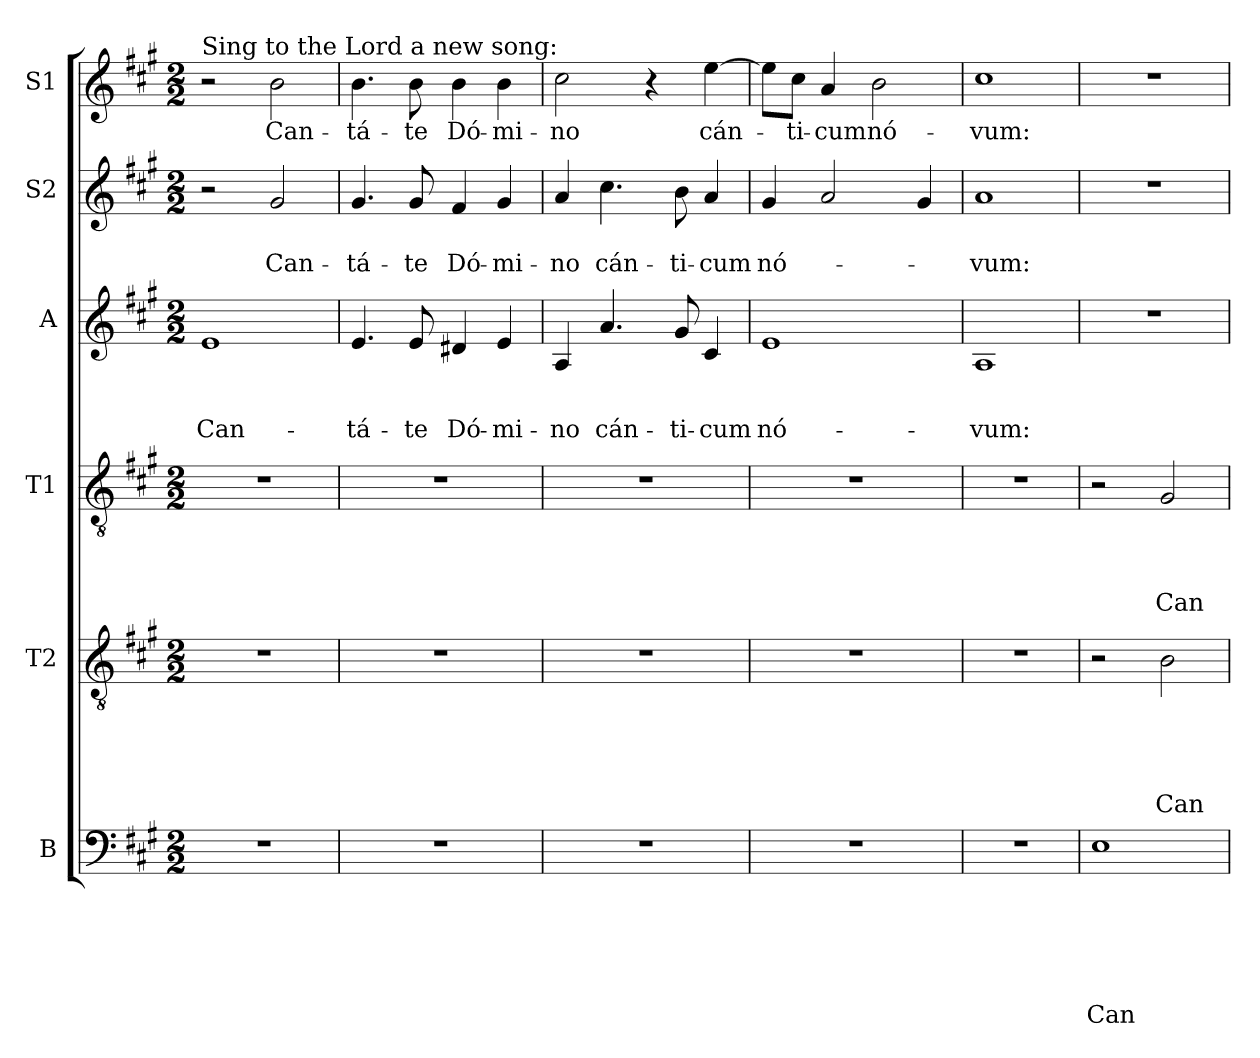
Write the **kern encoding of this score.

**kern	**text	**text	**text	**text	**text	**text	**kern	**text	**text	**text	**text	**text	**kern	**text	**text	**text	**text	**kern	**text	**text	**text	**kern	**text	**text	**kern	**text
*part6	*part6	*part6	*part6	*part6	*part6	*part6	*part5	*part5	*part5	*part5	*part5	*part5	*part4	*part4	*part4	*part4	*part4	*part3	*part3	*part3	*part3	*part2	*part2	*part2	*part1	*part1
*staff6	*staff6	*staff6	*staff6	*staff6	*staff6	*staff6	*staff5	*staff5	*staff5	*staff5	*staff5	*staff5	*staff4	*staff4	*staff4	*staff4	*staff4	*staff3	*staff3	*staff3	*staff3	*staff2	*staff2	*staff2	*staff1	*staff1
*I"B	*	*	*	*	*	*	*I"T2	*	*	*	*	*	*I"T1	*	*	*	*	*I"A	*	*	*	*I"S2	*	*	*I"S1	*
*clefF4	*	*	*	*	*	*	*clefGv2	*	*	*	*	*	*clefGv2	*	*	*	*	*clefG2	*	*	*	*clefG2	*	*	*clefG2	*
*k[f#c#g#]	*	*	*	*	*	*	*k[f#c#g#]	*	*	*	*	*	*k[f#c#g#]	*	*	*	*	*k[f#c#g#]	*	*	*	*k[f#c#g#]	*	*	*k[f#c#g#]	*
*A:	*	*	*	*	*	*	*A:	*	*	*	*	*	*A:	*	*	*	*	*A:	*	*	*	*A:	*	*	*A:	*
*M2/2	*	*	*	*	*	*	*M2/2	*	*	*	*	*	*M2/2	*	*	*	*	*M2/2	*	*	*	*M2/2	*	*	*M2/2	*
=1	=1	=1	=1	=1	=1	=1	=1	=1	=1	=1	=1	=1	=1	=1	=1	=1	=1	=1	=1	=1	=1	=1	=1	=1	=1	=1
!	!	!	!	!	!	!	!	!	!	!	!	!	!	!	!	!	!	!	!	!	!	!	!	!	!LO:TX:a:t=Sing to the Lord a new song&colon;	!
!	!	!	!	!	!	!	!	!	!	!	!	!	!	!	!	!	!	!	!	!	!LO:LY:b	!	!	!	!	!
1r	.	.	.	.	.	.	1r	.	.	.	.	.	1r	.	.	.	.	1e	.	.	Can-	2r	.	.	2r	.
!	!	!	!	!	!	!	!	!	!	!	!	!	!	!	!	!	!	!	!	!	!	!	!	!LO:LY:b	!	!LO:LY:b
.	.	.	.	.	.	.	.	.	.	.	.	.	.	.	.	.	.	.	.	.	.	2g#/	.	Can-	2b\	Can-
=2	=2	=2	=2	=2	=2	=2	=2	=2	=2	=2	=2	=2	=2	=2	=2	=2	=2	=2	=2	=2	=2	=2	=2	=2	=2	=2
!	!	!	!	!	!	!	!	!	!	!	!	!	!	!	!	!	!	!	!	!	!LO:LY:b	!	!	!LO:LY:b	!	!LO:LY:b
1r	.	.	.	.	.	.	1r	.	.	.	.	.	1r	.	.	.	.	4.e/	.	.	-tá-	4.g#/	.	-tá-	4.b\	-tá-
!	!	!	!	!	!	!	!	!	!	!	!	!	!	!	!	!	!	!	!	!	!LO:LY:b	!	!	!LO:LY:b	!	!LO:LY:b
.	.	.	.	.	.	.	.	.	.	.	.	.	.	.	.	.	.	8e/	.	.	-te	8g#/	.	-te	8b\	-te
!	!	!	!	!	!	!	!	!	!	!	!	!	!	!	!	!	!	!	!	!	!LO:LY:b	!	!	!LO:LY:b	!	!LO:LY:b
.	.	.	.	.	.	.	.	.	.	.	.	.	.	.	.	.	.	4d#X/	.	.	Dó-	4f#/	.	Dó-	4b\	Dó-
!	!	!	!	!	!	!	!	!	!	!	!	!	!	!	!	!	!	!	!	!	!LO:LY:b	!	!	!LO:LY:b	!	!LO:LY:b
.	.	.	.	.	.	.	.	.	.	.	.	.	.	.	.	.	.	4e/	.	.	-mi-	4g#/	.	-mi-	4b\	-mi-
=3	=3	=3	=3	=3	=3	=3	=3	=3	=3	=3	=3	=3	=3	=3	=3	=3	=3	=3	=3	=3	=3	=3	=3	=3	=3	=3
!	!	!	!	!	!	!	!	!	!	!	!	!	!	!	!	!	!	!	!	!	!LO:LY:b	!	!	!LO:LY:b	!	!LO:LY:b
1r	.	.	.	.	.	.	1r	.	.	.	.	.	1r	.	.	.	.	4A/	.	.	-no	4a/	.	-no	2cc#\	-no
!	!	!	!	!	!	!	!	!	!	!	!	!	!	!	!	!	!	!	!	!	!LO:LY:b	!	!	!LO:LY:b	!	!
.	.	.	.	.	.	.	.	.	.	.	.	.	.	.	.	.	.	4.a/	.	.	cán-	4.cc#\	.	cán-	.	.
.	.	.	.	.	.	.	.	.	.	.	.	.	.	.	.	.	.	.	.	.	.	.	.	.	4r	.
!	!	!	!	!	!	!	!	!	!	!	!	!	!	!	!	!	!	!	!	!	!LO:LY:b	!	!	!LO:LY:b	!	!
.	.	.	.	.	.	.	.	.	.	.	.	.	.	.	.	.	.	8g#/	.	.	-ti-	8b\	.	-ti-	.	.
!	!	!	!	!	!	!	!	!	!	!	!	!	!	!	!	!	!	!	!	!	!LO:LY:b	!	!	!LO:LY:b	!	!LO:LY:b
.	.	.	.	.	.	.	.	.	.	.	.	.	.	.	.	.	.	4c#/	.	.	-cum	4a/	.	-cum	[4ee\	cán-
=4	=4	=4	=4	=4	=4	=4	=4	=4	=4	=4	=4	=4	=4	=4	=4	=4	=4	=4	=4	=4	=4	=4	=4	=4	=4	=4
!	!	!	!	!	!	!	!	!	!	!	!	!	!	!	!	!	!	!	!	!	!LO:LY:b	!	!	!LO:LY:b	!	!
1r	.	.	.	.	.	.	1r	.	.	.	.	.	1r	.	.	.	.	1e	.	.	nó-	4g#/	.	nó-	8ee\L]	.
!	!	!	!	!	!	!	!	!	!	!	!	!	!	!	!	!	!	!	!	!	!	!	!	!	!	!LO:LY:b
.	.	.	.	.	.	.	.	.	.	.	.	.	.	.	.	.	.	.	.	.	.	.	.	.	8cc#\J	-ti-
!	!	!	!	!	!	!	!	!	!	!	!	!	!	!	!	!	!	!	!	!	!	!	!	!	!	!LO:LY:b
.	.	.	.	.	.	.	.	.	.	.	.	.	.	.	.	.	.	.	.	.	.	2a/	.	.	4a/	-cum
!	!	!	!	!	!	!	!	!	!	!	!	!	!	!	!	!	!	!	!	!	!	!	!	!	!	!LO:LY:b
.	.	.	.	.	.	.	.	.	.	.	.	.	.	.	.	.	.	.	.	.	.	.	.	.	2b\	nó-
.	.	.	.	.	.	.	.	.	.	.	.	.	.	.	.	.	.	.	.	.	.	4g#/	.	.	.	.
=5	=5	=5	=5	=5	=5	=5	=5	=5	=5	=5	=5	=5	=5	=5	=5	=5	=5	=5	=5	=5	=5	=5	=5	=5	=5	=5
!	!	!	!	!	!	!	!	!	!	!	!	!	!	!	!	!	!	!	!	!	!LO:LY:b	!	!	!LO:LY:b	!	!LO:LY:b
1r	.	.	.	.	.	.	1r	.	.	.	.	.	1r	.	.	.	.	1A	.	.	-vum:	1a	.	-vum:	1cc#	-vum:
!!LO:PB:g=z
=6	=6	=6	=6	=6	=6	=6	=6	=6	=6	=6	=6	=6	=6	=6	=6	=6	=6	=6	=6	=6	=6	=6	=6	=6	=6	=6
!	!	!	!	!	!	!LO:LY:b	!	!	!	!	!	!	!	!	!	!	!	!	!	!	!	!	!	!	!	!
1E	.	.	.	.	.	Can-	2r	.	.	.	.	.	2r	.	.	.	.	1r	.	.	.	1r	.	.	1r	.
!	!	!	!	!	!	!	!	!	!	!	!	!LO:LY:b	!	!	!	!	!LO:LY:b	!	!	!	!	!	!	!	!	!
.	.	.	.	.	.	.	2B\	.	.	.	.	Can-	2G#/	.	.	.	Can-	.	.	.	.	.	.	.	.	.
=	=	=	=	=	=	=	=	=	=	=	=	=	=	=	=	=	=	=	=	=	=	=	=	=	=	=
*-	*-	*-	*-	*-	*-	*-	*-	*-	*-	*-	*-	*-	*-	*-	*-	*-	*-	*-	*-	*-	*-	*-	*-	*-	*-	*-
